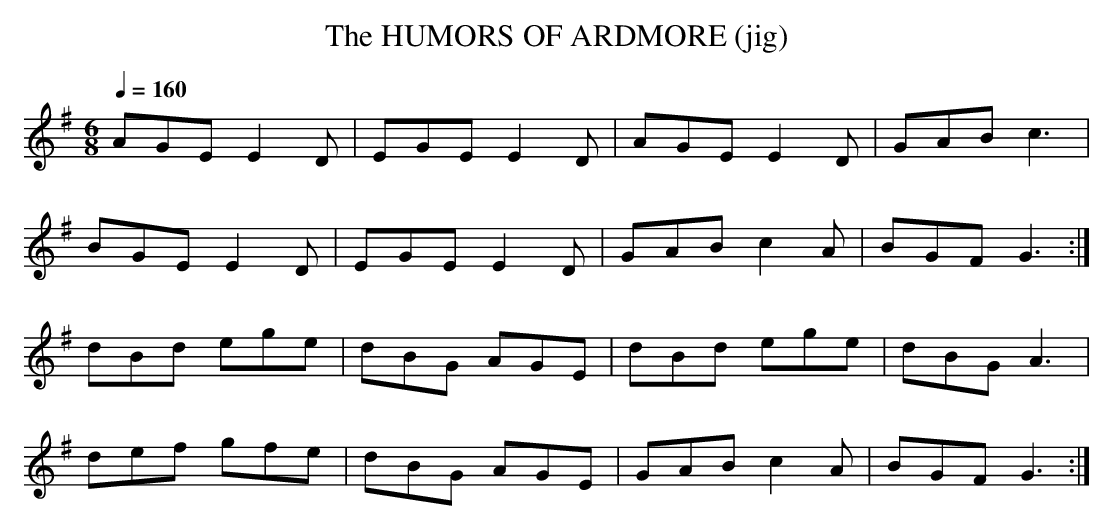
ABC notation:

X:1
T:HUMORS OF ARDMORE (jig), The
Q:1/4=160
M:6/8
L:1/8
K:G
AGE E2D|EGE E2D|AGE E2D|GAB c3|
BGE E2D|EGE E2D|GAB c2A|BGF G3 :|
dBd ege|dBG AGE|dBd ege|dBG A3|
def gfe|dBG AGE|GAB c2A|BGF G3 :|
